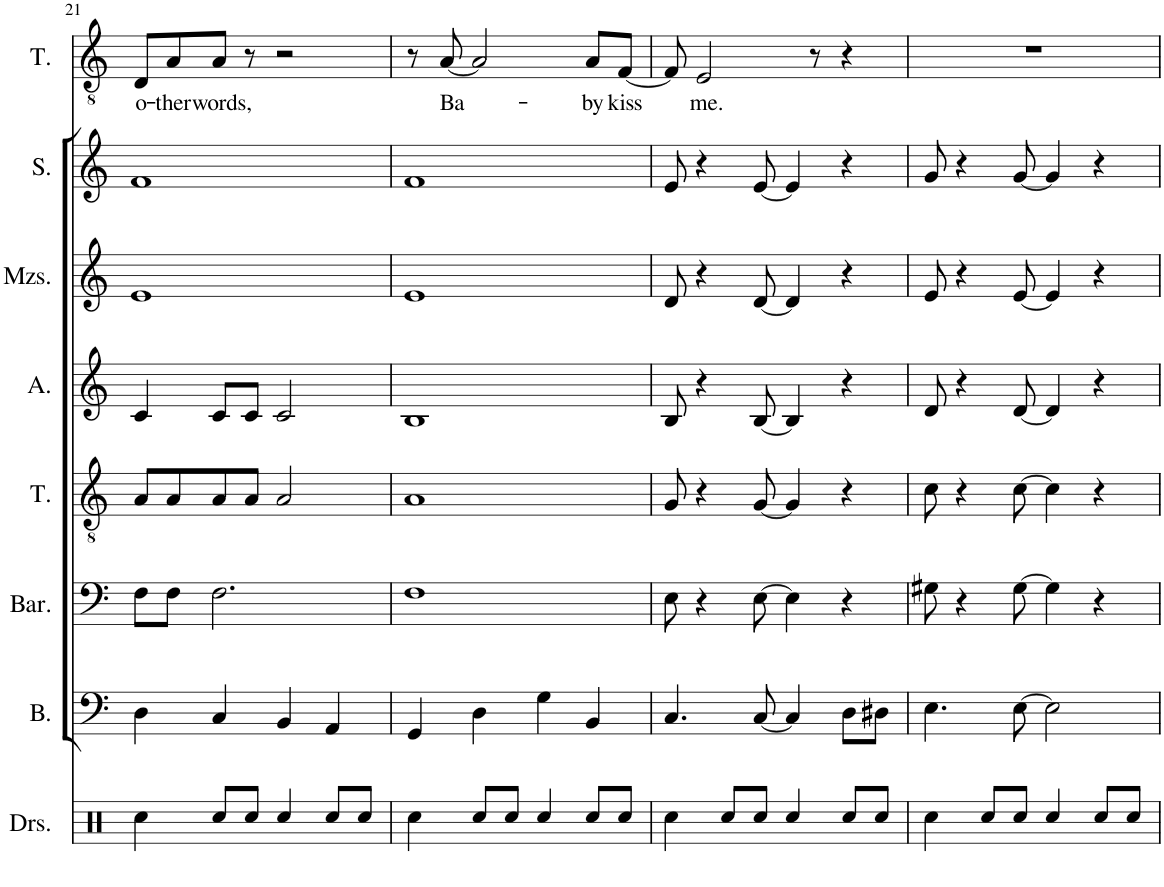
**kern	**kern	**kern	**kern	**kern	**kern	**kern	**kern	**text
*part8	*part7	*part6	*part5	*part4	*part3	*part2	*part1	*part1
*staff8	*staff7	*staff6	*staff5	*staff4	*staff3	*staff2	*staff1	*staff1
*I"Drumset	*I"Bass	*I"Baritone	*I"Tenor	*I"Alto	*I"Mezzo-soprano	*I"Soprano	*I"Tenor	*
*I'Drs.	*I'B.	*I'Bar.	*I'T.	*I'A.	*I'Mzs.	*I'S.	*I'T.	*
!!LO:PB:g=z
*clefX	*clefF4	*clefF4	*clefGv2	*clefG2	*clefG2	*clefG2	*clefGv2	*
*k[]	*k[]	*k[]	*k[]	*k[]	*k[]	*k[]	*k[]	*
*M4/4	*M4/4	*M4/4	*M4/4	*M4/4	*M4/4	*M4/4	*M4/4	*
=21	=21	=21	=21	=21	=21	=21	=21	=21
!	!	!	!	!	!	!	!	!LO:LY:b
4Rcc\	4D\	8F\L	8A/L	4c/	1e	1f	8D/L	o-
!	!	!	!	!	!	!	!	!LO:LY:b
.	.	8F\J	8A/	.	.	.	8A/	-ther
!	!	!	!	!	!	!	!	!LO:LY:b
8Rcc/L	4C/	2.F\	8A/	8c/L	.	.	8A/J	words,
8Rcc/J	.	.	8A/J	8c/J	.	.	8r	.
4Rcc/	4BB/	.	2A/	2c/	.	.	2r	.
8Rcc/L	4AA/	.	.	.	.	.	.	.
8Rcc/J	.	.	.	.	.	.	.	.
=22	=22	=22	=22	=22	=22	=22	=22	=22
4Rcc\	4GG/	1F	1A	1B	1e	1f	8r	.
!	!	!	!	!	!	!	!	!LO:LY:b
.	.	.	.	.	.	.	[8A/	Ba-
8Rcc/L	4D\	.	.	.	.	.	2A/]	.
8Rcc/J	.	.	.	.	.	.	.	.
4Rcc/	4G\	.	.	.	.	.	.	.
!	!	!	!	!	!	!	!	!LO:LY:b
8Rcc/L	4BB/	.	.	.	.	.	8A/L	by
!	!	!	!	!	!	!	!	!LO:LY:b
8Rcc/J	.	.	.	.	.	.	[8F/J	kiss
=23	=23	=23	=23	=23	=23	=23	=23	=23
4Rcc\	4.C/	8E\	8G/	8B/	8d/	8e/	8F/]	.
!	!	!	!	!	!	!	!	!LO:LY:b
.	.	4r	4r	4r	4r	4r	2E/	me.
8Rcc/L	.	.	.	.	.	.	.	.
8Rcc/J	[8C/	[8E\	[8G/	[8B/	[8d/	[8e/	.	.
4Rcc/	4C/]	4E\]	4G/]	4B/]	4d/]	4e/]	.	.
.	.	.	.	.	.	.	8r	.
8Rcc/L	8D\L	4r	4r	4r	4r	4r	4r	.
8Rcc/J	8D#X\J	.	.	.	.	.	.	.
=24	=24	=24	=24	=24	=24	=24	=24	=24
4Rcc\	4.E\	8G#X\	8c\	8d/	8e/	8g/	1r	.
.	.	4r	4r	4r	4r	4r	.	.
8Rcc/L	.	.	.	.	.	.	.	.
8Rcc/J	[8E\	[8G#\	[8c\	[8d/	[8e/	[8g/	.	.
4Rcc/	2E\]	4G#\]	4c\]	4d/]	4e/]	4g/]	.	.
8Rcc/L	.	4r	4r	4r	4r	4r	.	.
8Rcc/J	.	.	.	.	.	.	.	.
=	=	=	=	=	=	=	=	=
*-	*-	*-	*-	*-	*-	*-	*-	*-
